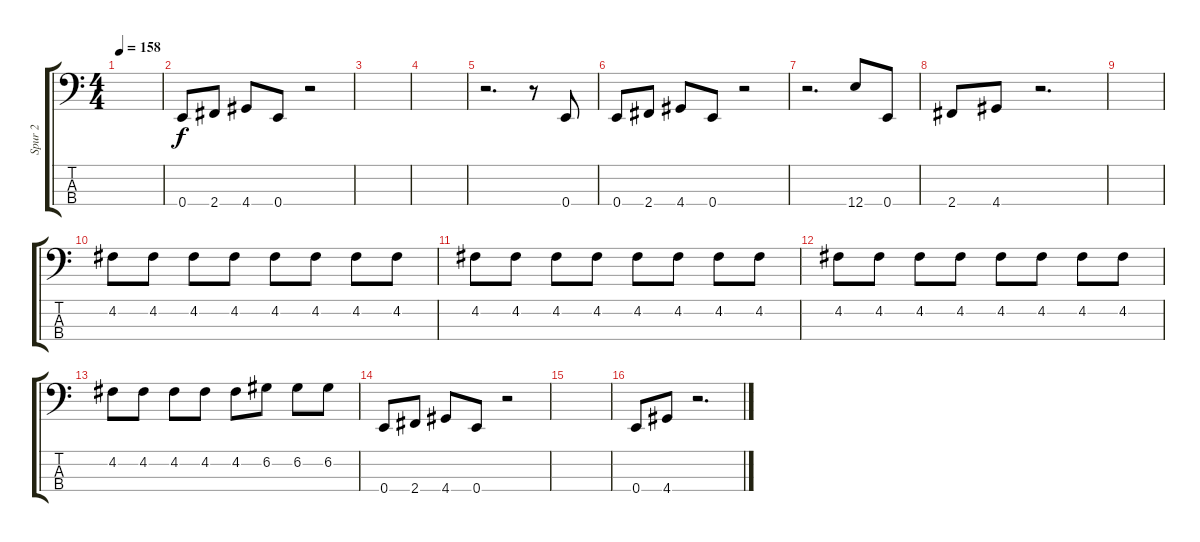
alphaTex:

\track ("Spur 2" "Spur 2") {instrument electricbassfinger}
\staff {score tabs}
\tuning (G2 D2 A1 E1) {hide}
\ts (4 4)
\tempo 158
\clef f4
\ks c
|
0.4.8 2.4.8 4.4.8 0.4.8 r.2 |
|
|
r.2{d} r.8 0.4.8 |
0.4.8 2.4.8 4.4.8 0.4.8 r.2 |
r.2{d} 12.4.8 0.4.8 |
2.4.8 4.4.8 r.2{d} |
|
4.2.8 4.2.8 4.2.8 4.2.8 4.2.8 4.2.8 4.2.8 4.2.8 |
4.2.8 4.2.8 4.2.8 4.2.8 4.2.8 4.2.8 4.2.8 4.2.8 |
4.2.8 4.2.8 4.2.8 4.2.8 4.2.8 4.2.8 4.2.8 4.2.8 |
4.2.8 4.2.8 4.2.8 4.2.8 4.2.8 6.2.8 6.2.8 6.2.8 |
0.4.8 2.4.8 4.4.8 0.4.8 r.2 |
|
0.4.8 4.4.8 r.2{d}
